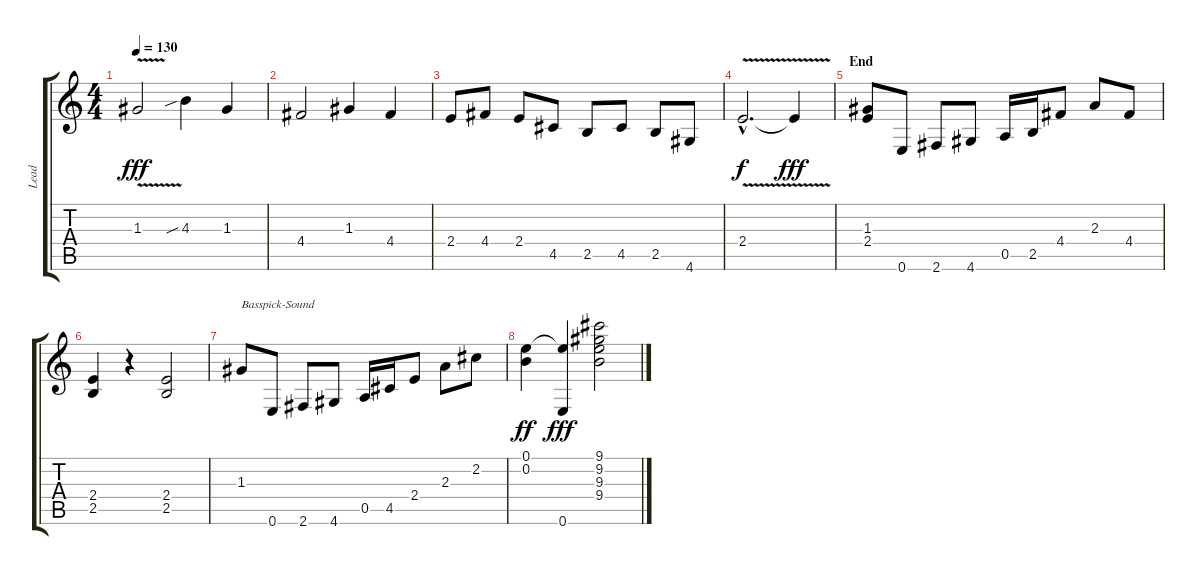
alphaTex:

\track ("Lead" "Lead") {instrument acousticguitarnylon}
\staff {score tabs}
\tuning (E4 B3 G3 D3 A2 E2) {hide}
\ts (4 4)
\tempo 130
\clef g2
\ks c
1.3{v}.2{dy fff} 4.3{sib}.4 1.3.4 |
4.4.2 1.3.4 4.4.4 |
2.4.8 4.4.8 2.4.8 4.5.8 2.5.8 4.5.8 2.5.8 4.6.8 |
2.4{v hac}.2{d dy f} 2.4{t}.4{dy fff} |
\section ("" "End")
(1.3 2.4).8{instrument electricguitarmuted} 0.6.8 2.6.8 4.6.8 0.5.16 2.5.16 4.4.8 2.3.8 4.4.8 |
(2.4 2.5).4 r.4 (2.4 2.5).2 |
1.3.8{txt "Basspick-Sound" instrument electricbasspick} 0.6.8 2.6.8 4.6.8 0.5.16 4.5.16 2.4.8 2.3.8 2.2.8 |
(0.1 0.2).4{dy ff} (0.1{t} 0.6).4{dy fff} (9.1 9.2 9.3 9.4).2{instrument acousticguitarnylon}
